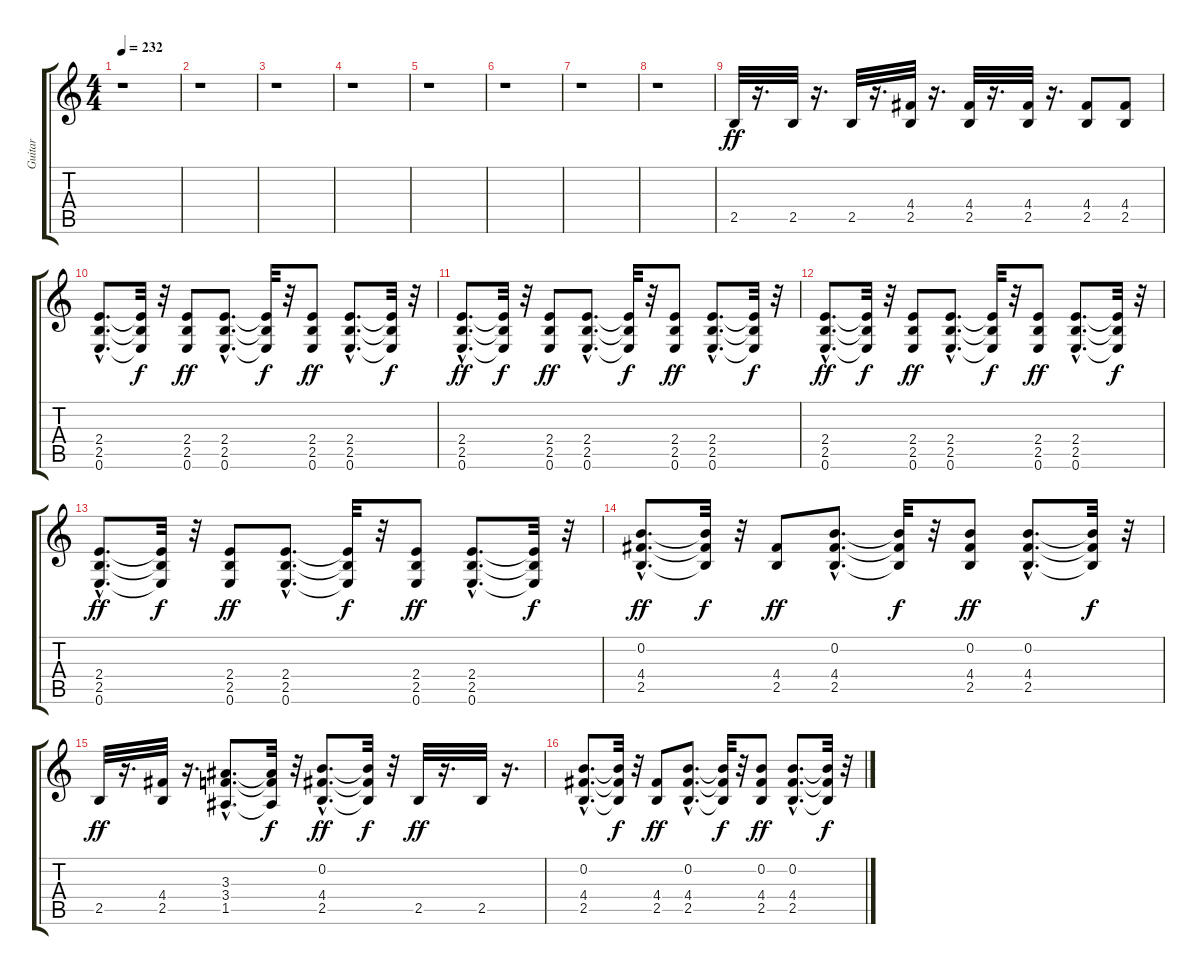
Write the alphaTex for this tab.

\track ("Guitar" "Guitar") {instrument overdrivenguitar}
\staff {score tabs}
\tuning (E4 B3 G3 D3 A2 E2) {hide}
\ts (4 4)
\tempo 232
\clef g2
\ks c
r.1{dy ff} |
r.1 |
r.1 |
r.1 |
r.1 |
r.1 |
r.1 |
r.1 |
2.5.32 r.16{d} 2.5.32 r.16{d} 2.5.32 r.16{d} (4.4 2.5).32 r.16{d} (4.4 2.5).32 r.16{d} (4.4 2.5).32 r.16{d} (4.4 2.5).8 (4.4 2.5).8 |
(2.4{hac} 2.5{hac} 0.6{hac}).8{d} (2.4{t} 2.5{t} 0.6{t}).32{dy f} r.32 (2.4 2.5 0.6).8{dy ff} (2.4{hac} 2.5{hac} 0.6{hac}).8{d} (2.4{t} 2.5{t} 0.6{t}).32{dy f} r.32 (2.4 2.5 0.6).8{dy ff} (2.4{hac} 2.5{hac} 0.6{hac}).8{d} (2.4{t} 2.5{t} 0.6{t}).32{dy f} r.32 |
(2.4{hac} 2.5{hac} 0.6{hac}).8{d dy ff} (2.4{t} 2.5{t} 0.6{t}).32{dy f} r.32 (2.4 2.5 0.6).8{dy ff} (2.4{hac} 2.5{hac} 0.6{hac}).8{d} (2.4{t} 2.5{t} 0.6{t}).32{dy f} r.32 (2.4 2.5 0.6).8{dy ff} (2.4{hac} 2.5{hac} 0.6{hac}).8{d} (2.4{t} 2.5{t} 0.6{t}).32{dy f} r.32 |
(2.4{hac} 2.5{hac} 0.6{hac}).8{d dy ff} (2.4{t} 2.5{t} 0.6{t}).32{dy f} r.32 (2.4 2.5 0.6).8{dy ff} (2.4{hac} 2.5{hac} 0.6{hac}).8{d} (2.4{t} 2.5{t} 0.6{t}).32{dy f} r.32 (2.4 2.5 0.6).8{dy ff} (2.4{hac} 2.5{hac} 0.6{hac}).8{d} (2.4{t} 2.5{t} 0.6{t}).32{dy f} r.32 |
(2.4{hac} 2.5{hac} 0.6{hac}).8{d dy ff} (2.4{t} 2.5{t} 0.6{t}).32{dy f} r.32 (2.4 2.5 0.6).8{dy ff} (2.4{hac} 2.5{hac} 0.6{hac}).8{d} (2.4{t} 2.5{t} 0.6{t}).32{dy f} r.32 (2.4 2.5 0.6).8{dy ff} (2.4{hac} 2.5{hac} 0.6{hac}).8{d} (2.4{t} 2.5{t} 0.6{t}).32{dy f} r.32 |
(0.2{hac} 4.4{hac} 2.5{hac}).8{d dy ff} (0.2{t} 4.4{t} 2.5{t}).32{dy f} r.32 (4.4 2.5).8{dy ff} (0.2{hac} 4.4{hac} 2.5{hac}).8{d} (0.2{t} 4.4{t} 2.5{t}).32{dy f} r.32 (0.2 4.4 2.5).8{dy ff} (0.2{hac} 4.4{hac} 2.5{hac}).8{d} (0.2{t} 4.4{t} 2.5{t}).32{dy f} r.32 |
2.5.32{dy ff} r.16{d} (4.4 2.5).32 r.16{d} (3.3{hac} 3.4{hac} 1.5{hac}).8{d} (3.3{t} 3.4{t} 1.5{t}).32{dy f} r.32 (0.2{hac} 4.4{hac} 2.5{hac}).8{d dy ff} (0.2{t} 4.4{t} 2.5{t}).32{dy f} r.32 2.5.32{dy ff} r.16{d} 2.5.32 r.16{d} |
(0.2{hac} 4.4{hac} 2.5{hac}).8{d} (0.2{t} 4.4{t} 2.5{t}).32{dy f} r.32 (4.4 2.5).8{dy ff} (0.2{hac} 4.4{hac} 2.5{hac}).8{d} (0.2{t} 4.4{t} 2.5{t}).32{dy f} r.32 (0.2 4.4 2.5).8{dy ff} (0.2{hac} 4.4{hac} 2.5{hac}).8{d} (0.2{t} 4.4{t} 2.5{t}).32{dy f} r.32
